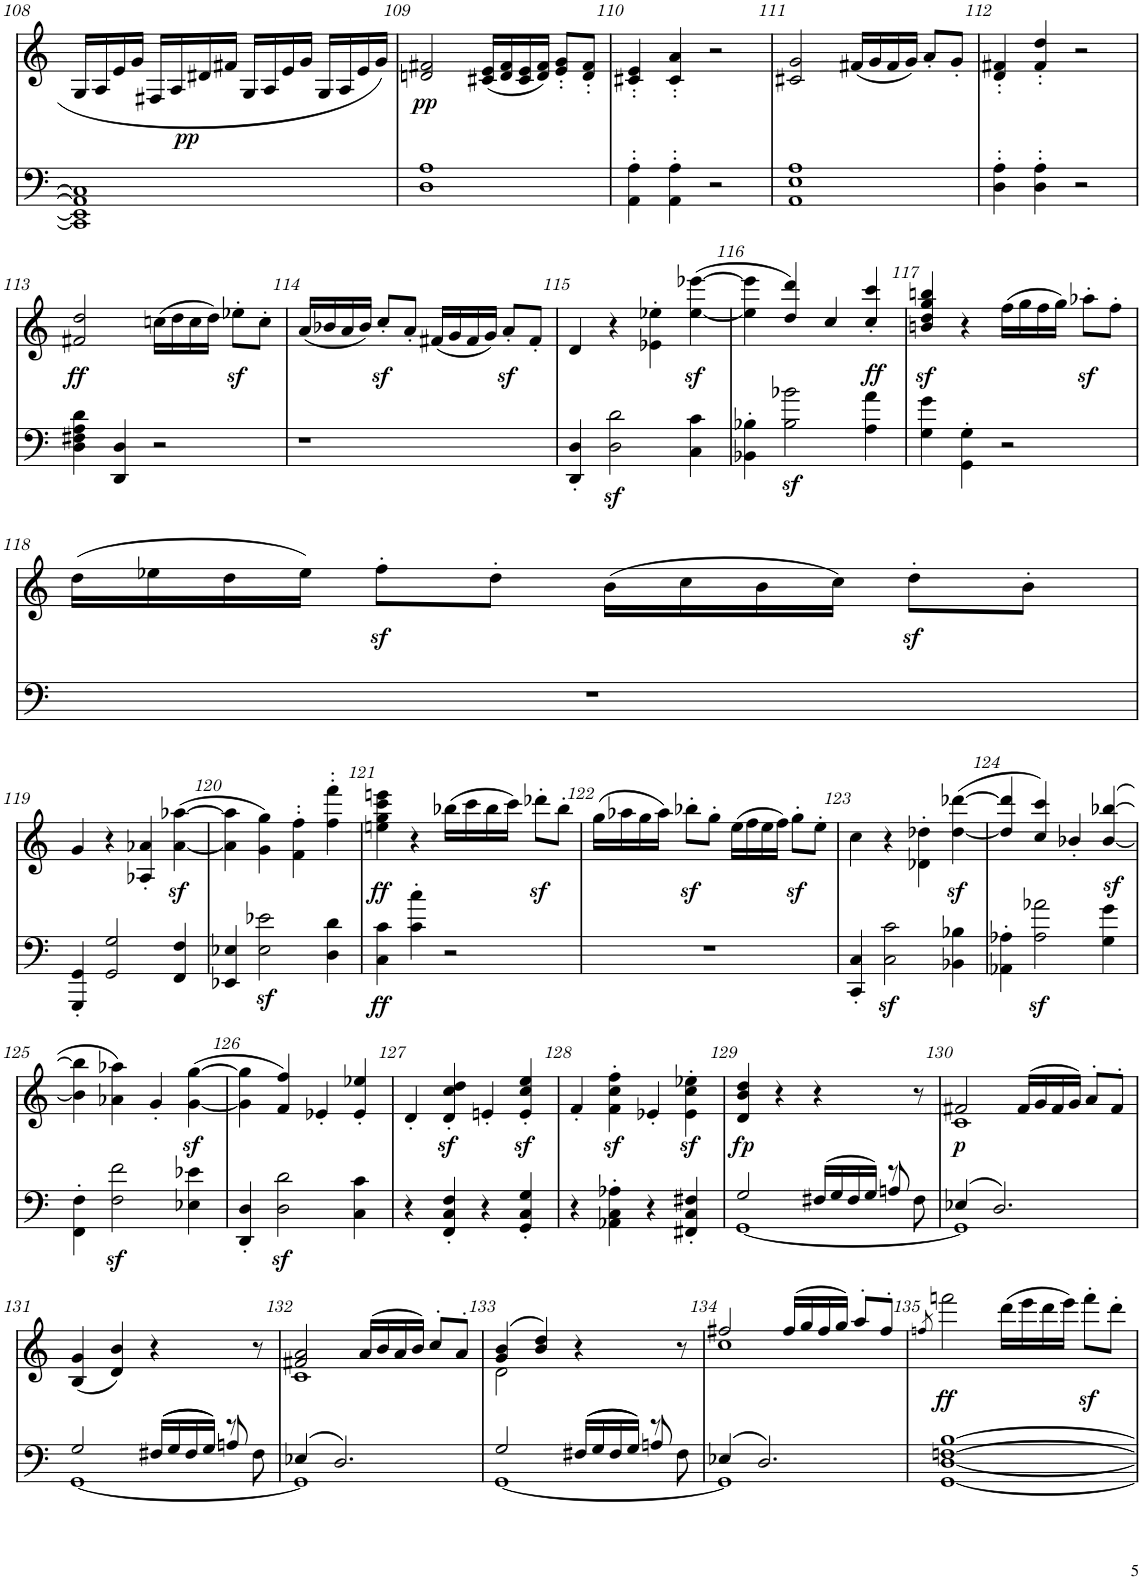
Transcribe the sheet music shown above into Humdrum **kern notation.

**kern	**dynam	**kern	**text	**dynam
*part2	*part2	*part1	*part1	*part1
*staff2	*staff2	*staff1	*staff1	*staff1
*I"piano	*	*I"piano	*	*
*I'Pno	*	*I'Pno	*	*
!!LO:PB:g=z
*clefF4	*	*clefG2	*	*
*k[]	*	*k[]	*	*
*M4/4	*	*M4/4	*	*
=108	=108	=108	=108	=108
!	!LO:DY:a	!	!	!
1CC#] 1EE] 1AA] 1C#]	pp	16G/LL	.	.
.	.	16A/	.	.
.	.	16e/	.	.
.	.	16g/JJ	.	.
.	.	16F#X/LL	.	.
.	.	16A/	.	.
.	.	16d#X/	.	.
.	.	16f#X/JJ	.	.
.	.	16G/LL	.	.
.	.	16A/	.	.
.	.	16e/	.	.
.	.	16g/JJ	.	.
.	.	16G/LL	.	.
.	.	16A/	.	.
.	.	16e/	.	.
.	.	16g/JJ	.	.
=109	=109	=109	=109	=109
!	!	!	!	!LO:DY:b
1D 1A	.	2dn/ 2f#X/	.	pp
.	.	(16c#X/ 16e/LL	.	.
.	.	16d/ 16f#/	.	.
.	.	16c#/ 16e/	.	.
.	.	16d/ 16f#/JJ)	.	.
.	.	8e/' 8g/'L	.	.
.	.	8d/' 8f#/'J	.	.
=110	=110	=110	=110	=110
4AA\' 4A\'	.	4c#X/' 4e/'	.	.
4AA\' 4A\'	.	4c#/' 4a/'	.	.
2r	.	2r	.	.
=111	=111	=111	=111	=111
1AA 1E 1A	.	2c#X/ 2g/	.	.
.	.	(16f#X/LL	.	.
.	.	16g/	.	.
.	.	16f#/	.	.
.	.	16g/JJ)	.	.
.	.	8a'/L	.	.
.	.	8g'/J	.	.
=112	=112	=112	=112	=112
4D\' 4A\'	.	4d/' 4f#X/'	.	.
4D\' 4A\'	.	4f#/' 4dd/'	.	.
2r	.	2r	.	.
!!LO:LB:g=z
=113	=113	=113	=113	=113
!	!	!	!	!LO:DY:b
4D\ 4F#X\ 4A\ 4d\	.	2f#X/ 2dd/	.	ff
4DD/ 4D/	.	.	.	.
2r	.	(16ccn\LL	.	.
.	.	16dd\	.	.
.	.	16cc\	.	.
.	.	16dd\JJ)	.	.
.	.	8ee-Xz<'\L	.	.
.	.	8cc'\J	.	.
=114	=114	=114	=114	=114
1r	.	(16a/LL	.	.
.	.	16b-X/	.	.
.	.	16a/	.	.
.	.	16b-/JJ)	.	.
.	.	8ccz<'/L	.	.
.	.	8a'/J	.	.
.	.	(16f#X/LL	.	.
.	.	16g/	.	.
.	.	16f#/	.	.
.	.	16g/JJ)	.	.
.	.	8az<'/L	.	.
.	.	8f#'/J	.	.
=115	=115	=115	=115	=115
4DD/' 4D/'	.	4d/	.	.
2D\z< 2d\z<	.	4r	.	.
.	.	4e-X\' 4ee-X\'	.	.
4C\ 4c\	.	([4ee-\z< [4eee-X\z<	.	.
=116	=116	=116	=116	=116
4BB-X\' 4B-X\'	.	4ee-\] 4eee-\]	.	.
2B-\z< 2b-X\z<	.	4dd/ 4ddd/)	.	.
.	.	4cc/	.	.
!	!	!	!LO:LY:b	!LO:DY:b
4A\ 4a\	.	4cc/' 4ccc/'	ff	ff
=117	=117	=117	=117	=117
4G\ 4g\	.	4bn/z< 4dd/z< 4gg/z< 4bbn/z<	.	.
4GG\' 4G\'	.	4r	.	.
2r	.	(16ff\LL	.	.
.	.	16gg\	.	.
.	.	16ff\	.	.
.	.	16gg\JJ)	.	.
.	.	8aa-Xz<'\L	.	.
.	.	8ff'\J	.	.
!!LO:LB:g=z
=118	=118	=118	=118	=118
1r	.	(16dd\LL	.	.
.	.	16ee-X\	.	.
.	.	16dd\	.	.
.	.	16ee-\JJ)	.	.
.	.	8ffz<'\L	.	.
.	.	8dd'\J	.	.
.	.	(16b\LL	.	.
.	.	16cc\	.	.
.	.	16b\	.	.
.	.	16cc\JJ)	.	.
.	.	8ddz<'\L	.	.
.	.	8b'\J	.	.
!!LO:LB:g=z
=119	=119	=119	=119	=119
4GGG/' 4GG/'	.	4g/	.	.
2GG/ 2G/	.	4r	.	.
.	.	4A-X/' 4a-X/'	.	.
4FF/ 4F/	.	([4a-\z< [4aa-X\z<	.	.
=120	=120	=120	=120	=120
4EE-X/ 4E-X/	.	4a-\] 4aa-\]	.	.
2E-\z< 2e-X\z<	.	4g\ 4gg\)	.	.
.	.	4f\' 4ff\'	.	.
4D\ 4d\	.	4ff\' 4fff\'	.	.
=121	=121	=121	=121	=121
!	!LO:DY:b	!	!	!LO:DY:b
4C\ 4c\	ff	4een\ 4gg\ 4ccc\ 4eeen\	.	ff
4c\' 4cc\'	.	4r	.	.
2r	.	(16bb-X\LL	.	.
.	.	16ccc\	.	.
.	.	16bb-\	.	.
.	.	16ccc\JJ)	.	.
.	.	8ddd-Xz<'\L	.	.
.	.	8bb-'\J	.	.
=122	=122	=122	=122	=122
1r	.	(16gg\LL	.	.
.	.	16aa-X\	.	.
.	.	16gg\	.	.
.	.	16aa-\JJ)	.	.
.	.	8bb-Xz<'\L	.	.
.	.	8gg'\J	.	.
.	.	(16ee\LL	.	.
.	.	16ff\	.	.
.	.	16ee\	.	.
.	.	16ff\JJ)	.	.
.	.	8ggz<'\L	.	.
.	.	8ee'\J	.	.
=123	=123	=123	=123	=123
4CC/' 4C/'	.	4cc\	.	.
2C\z< 2c\z<	.	4r	.	.
.	.	4d-X\' 4dd-X\'	.	.
4BB-X\ 4B-X\	.	([4dd-\z< [4ddd-X\z<	.	.
=124	=124	=124	=124	=124
4AA-X\' 4A-X\'	.	4dd-/] 4ddd-/]	.	.
2A-\z< 2a-X\z<	.	4cc/ 4ccc/)	.	.
.	.	4b-X'/	.	.
4G\ 4g\	.	(>[4b-/z< [4bb-X/z<	.	.
!!LO:LB:g=z
=125	=125	=125	=125	=125
4FF\' 4F\'	.	4b-\] 4bb-\]	.	.
2F\z< 2f\z<	.	4a-X\ 4aa-X\)	.	.
.	.	4g'/	.	.
4E-X\ 4e-X\	.	([4g\z< [4gg\z<	.	.
=126	=126	=126	=126	=126
4DD/' 4D/'	.	4g\] 4gg\]	.	.
2D\z< 2d\z<	.	4f/ 4ff/)	.	.
.	.	4e-X'/	.	.
4C\ 4c\	.	4e-/' 4ee-X/'	.	.
=127	=127	=127	=127	=127
4r	.	4d'/	.	.
4FF/' 4C/' 4F/'	.	4d/z<' 4cc/z<' 4dd/z<'	.	.
4r	.	4en'/	.	.
4GG/' 4C/' 4G/'	.	4e/z<' 4cc/z<' 4ee/z<'	.	.
=128	=128	=128	=128	=128
4r	.	4f'/	.	.
4AA-X\' 4C\' 4A-X\'	.	4f\z<' 4cc\z<' 4ff\z<'	.	.
4r	.	4e-X'/	.	.
4FF#X/' 4C/' 4F#X/'	.	4e-\z<' 4cc\z<' 4ee-X\z<'	.	.
=129	=129	=129	=129	=129
*^	*	*	*	*
*	*^	*	*	*	*
!	!	!	!	!	!	!LO:DY:b
2G/	[1GG	2.ryy	.	4d/ 4b/ 4dd/	.	fp
.	.	.	.	4r	.	.
(16F#X/LL	.	.	.	4r	.	.
16G/	.	.	.	.	.	.
16F#/	.	.	.	.	.	.
16G/JJ)	.	.	.	.	.	.
8r	.	8An/	.	8ryy	.	.
8F#\	.	8ryy	.	8r	.	.
=130	=130	=130	=130	=130	=130	=130
*	*	*	*	*^	*	*
!	!	!	!	!	!	!	!LO:DY:b
*	*v	*v	*	*	*	*	*
(4E-X/	1GG]	.	2f#X/	1c	.	p
2.D/)	.	.	.	.	.	.
.	.	.	(16f#/LL	.	.	.
.	.	.	16g/	.	.	.
.	.	.	16f#/	.	.	.
.	.	.	16g/JJ)	.	.	.
.	.	.	8a'/L	.	.	.
.	.	.	8f#'/J	.	.	.
*	*	*	*v	*v	*	*
!!LO:LB:g=z
=131	=131	=131	=131	=131	=131
*	*^	*	*	*	*
2G/	[1GG	2.ryy	.	(4B/ 4g/	.	.
.	.	.	.	4d/ 4b/)	.	.
((16F#X/LL	.	.	.	4r	.	.
16G/	.	.	.	.	.	.
16F#/	.	.	.	.	.	.
16G/JJ))	.	.	.	.	.	.
8r	.	8An/	.	8ryy	.	.
8F#\	.	8ryy	.	8r	.	.
*	*v	*v	*	*	*	*
=132	=132	=132	=132	=132	=132
*	*	*	*^	*	*
(4E-X/	1GG]	.	2f#X/ 2a/	1c	.	.
2.D/)	.	.	.	.	.	.
.	.	.	(16a/LL	.	.	.
.	.	.	16b/	.	.	.
.	.	.	16a/	.	.	.
.	.	.	16b/JJ)	.	.	.
.	.	.	8cc'/L	.	.	.
.	.	.	8a'/J	.	.	.
=133	=133	=133	=133	=133	=133	=133
*	*^	*	*	*	*	*
2G/	[1GG	2.ryy	.	(4g/ 4b/	2d\	.	.
.	.	.	.	4b/ 4dd/)	.	.	.
((16F#X/LL	.	.	.	4r	2ryy	.	.
16G/	.	.	.	.	.	.	.
16F#/	.	.	.	.	.	.	.
16G/JJ))	.	.	.	.	.	.	.
8r	.	8An/	.	8ryy	.	.	.
8F#\	.	8ryy	.	8r	.	.	.
*	*v	*v	*	*	*	*	*
=134	=134	=134	=134	=134	=134	=134
(4E-X/	1GG]	.	2ff#X/	1cc	.	.
2.D/)	.	.	.	.	.	.
.	.	.	(16ff#/LL	.	.	.
.	.	.	16gg/	.	.	.
.	.	.	16ff#/	.	.	.
.	.	.	16gg/JJ)	.	.	.
.	.	.	8aa'/L	.	.	.
.	.	.	8ff#'/J	.	.	.
*v	*v	*	*	*	*	*
*	*	*v	*v	*	*
=135	=135	=135	=135	=135
.	.	8qffn/	.	.
!	!	!	!	!LO:DY:b
[1GG [1D [1Fn [1B	.	2fffn\	.	ff
.	.	(16ddd\LL	.	.
.	.	16eee\	.	.
.	.	16ddd\	.	.
.	.	16eee\JJ)	.	.
.	.	8fffz<'\L	.	.
.	.	8ddd'\J	.	.
=	=	=	=	=
*-	*-	*-	*-	*-
